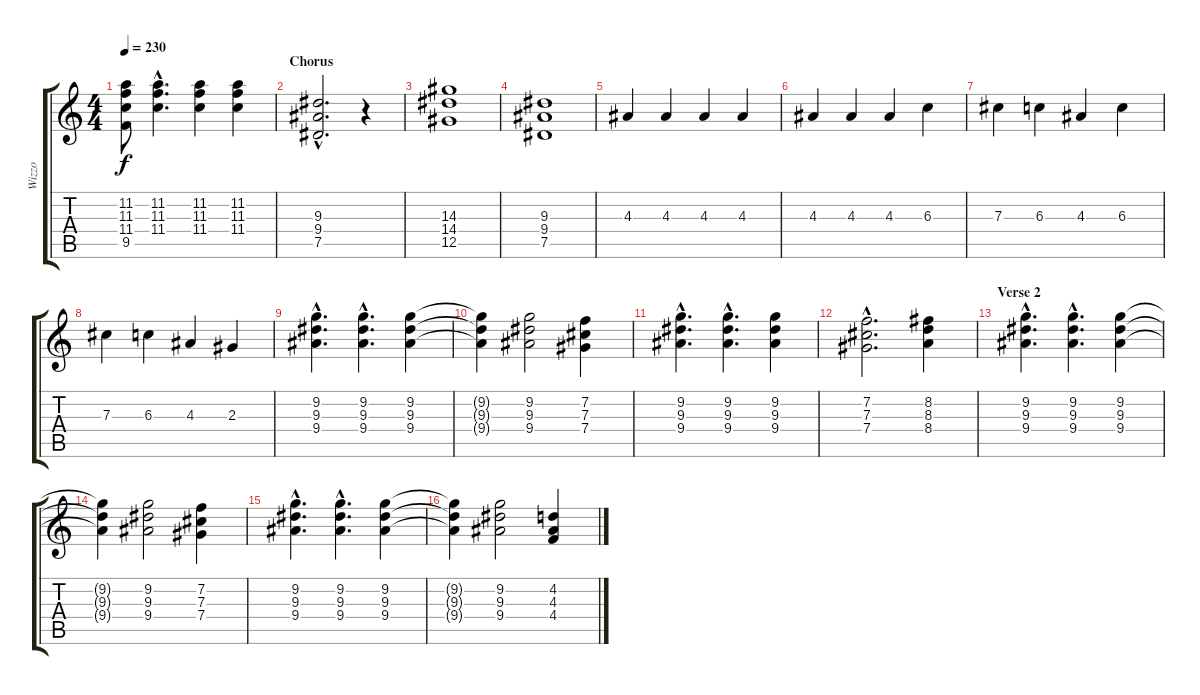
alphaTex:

\track ("Wizzo" "Wizzo") {instrument distortionguitar}
\staff {score tabs}
\tuning (Eb4 Bb3 Gb3 Db3 Ab2 Eb2) {hide}
\ts (4 4)
\tempo 230
\clef g2
\ks c
(11.2{t} 11.3{t} 11.4{t} 9.5).8{dy f} (11.2{hac} 11.3{hac} 11.4{hac}).4{d} (11.2 11.3 11.4).4 (11.2 11.3 11.4).4 |
\section ("" "Chorus")
(9.3{hac} 9.4{hac} 7.5{hac}).2{d} r.4 |
(14.3 14.4 12.5).1 |
(9.3 9.4 7.5).1 |
4.3.4 4.3.4 4.3.4 4.3.4 |
4.3.4 4.3.4 4.3.4 6.3.4 |
7.3.4 6.3.4 4.3.4 6.3.4 |
7.3.4 6.3.4 4.3.4 2.3.4 |
(9.2{hac} 9.3{hac} 9.4{hac}).4{d} (9.2{hac} 9.3{hac} 9.4{hac}).4{d} (9.2 9.3 9.4).4 |
(9.2{t} 9.3{t} 9.4{t}).4 (9.2 9.3 9.4).2 (7.2 7.3 7.4).4 |
(9.2{hac} 9.3{hac} 9.4{hac}).4{d} (9.2{hac} 9.3{hac} 9.4{hac}).4{d} (9.2 9.3 9.4).4 |
(7.2{hac} 7.3{hac} 7.4{hac}).2{d} (8.2 8.3 8.4).4 |
\section ("" "Verse 2")
(9.2{hac} 9.3{hac} 9.4{hac}).4{d} (9.2{hac} 9.3{hac} 9.4{hac}).4{d} (9.2 9.3 9.4).4 |
(9.2{t} 9.3{t} 9.4{t}).4 (9.2 9.3 9.4).2 (7.2 7.3 7.4).4 |
(9.2{hac} 9.3{hac} 9.4{hac}).4{d} (9.2{hac} 9.3{hac} 9.4{hac}).4{d} (9.2 9.3 9.4).4 |
(9.2{t} 9.3{t} 9.4{t}).4 (9.2 9.3 9.4).2 (4.2 4.3 4.4).4
